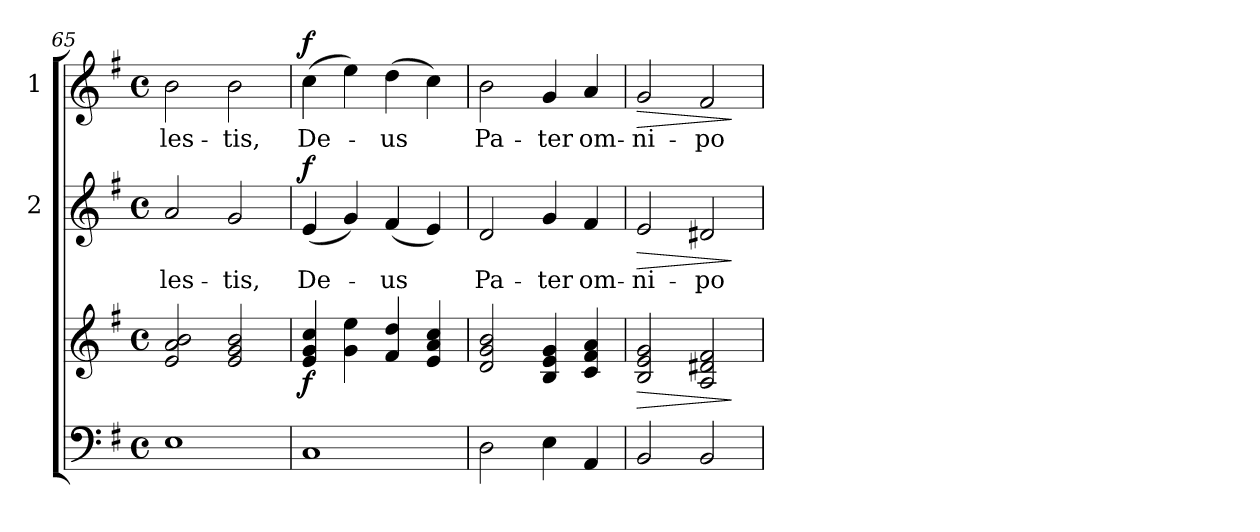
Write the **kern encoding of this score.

**kern	**kern	**dynam	**kern	**text	**dynam	**kern	**text	**dynam
*part3	*part3	*part3	*part2	*part2	*part2	*part1	*part1	*part1
*staff4	*staff3	*staff3/4	*staff2	*staff2	*staff2	*staff1	*staff1	*staff1
*	*	*	*I"2	*	*	*I"1	*	*
*clefF4	*clefG2	*	*clefG2	*	*	*clefG2	*	*
*	*	*	*ITrd7c12	*	*	*ITrd7c12	*	*
*k[f#]	*k[f#]	*	*k[f#]	*	*	*k[f#]	*	*
*G:	*G:	*	*G:	*	*	*G:	*	*
*M4/4	*M4/4	*	*M4/4	*	*	*M4/4	*	*
*met(c)	*met(c)	*	*met(c)	*	*	*met(c)	*	*
=65	=65	=65	=65	=65	=65	=65	=65	=65
!	!	!	!	!LO:LY:b	!	!	!LO:LY:b	!
1E	2e/ 2a/ 2b/	.	2A/	-les-	.	2B\	-les-	.
!	!	!	!	!LO:LY:b	!	!	!LO:LY:b	!
.	2e/ 2g/ 2b/	.	2G/	-tis,	.	2B\	-tis,	.
=66	=66	=66	=66	=66	=66	=66	=66	=66
!	!	!LO:DY:b	!	!LO:LY:b	!LO:DY:a	!	!LO:LY:b	!LO:DY:a
1C	4e/ 4g/ 4cc/	f	(<4E/	De-	f	(>4c\	De-	f
.	4g\ 4ee\	.	4G/)	.	.	4e\)	.	.
!	!	!	!	!LO:LY:b	!	!	!LO:LY:b	!
.	4f#/ 4dd/	.	(<4F#/	-us	.	(>4d\	-us	.
.	4e/ 4a/ 4cc/	.	4E/)	.	.	4c\)	.	.
=67	=67	=67	=67	=67	=67	=67	=67	=67
!	!	!	!	!LO:LY:b	!	!	!LO:LY:b	!
2D\	2d/ 2g/ 2b/	.	2D/	Pa-	.	2B\	Pa-	.
!	!	!	!	!LO:LY:b	!	!	!LO:LY:b	!
4E\	4B/ 4e/ 4g/	.	4G/	-ter	.	4G/	-ter	.
!	!	!	!	!LO:LY:b	!	!	!LO:LY:b	!
4AA/	4c/ 4f#/ 4a/	.	4F#/	om-	.	4A/	om-	.
=68	=68	=68	=68	=68	=68	=68	=68	=68
!	!	!LO:HP:b	!	!LO:LY:b	!LO:HP:b	!	!LO:LY:b	!LO:HP:b
2BB/	2B/ 2e/ 2g/	>	2E/	-ni-	>	2G/	-ni-	>
!	!	!	!	!LO:LY:b	!	!	!LO:LY:b	!
2BB/	2A/ 2d#X/ 2f#/	.	2D#X/	-po-	.	2F#/	-po-	.
.	.	]	.	.	]	.	.	]
=	=	=	=	=	=	=	=	=
*-	*-	*-	*-	*-	*-	*-	*-	*-
